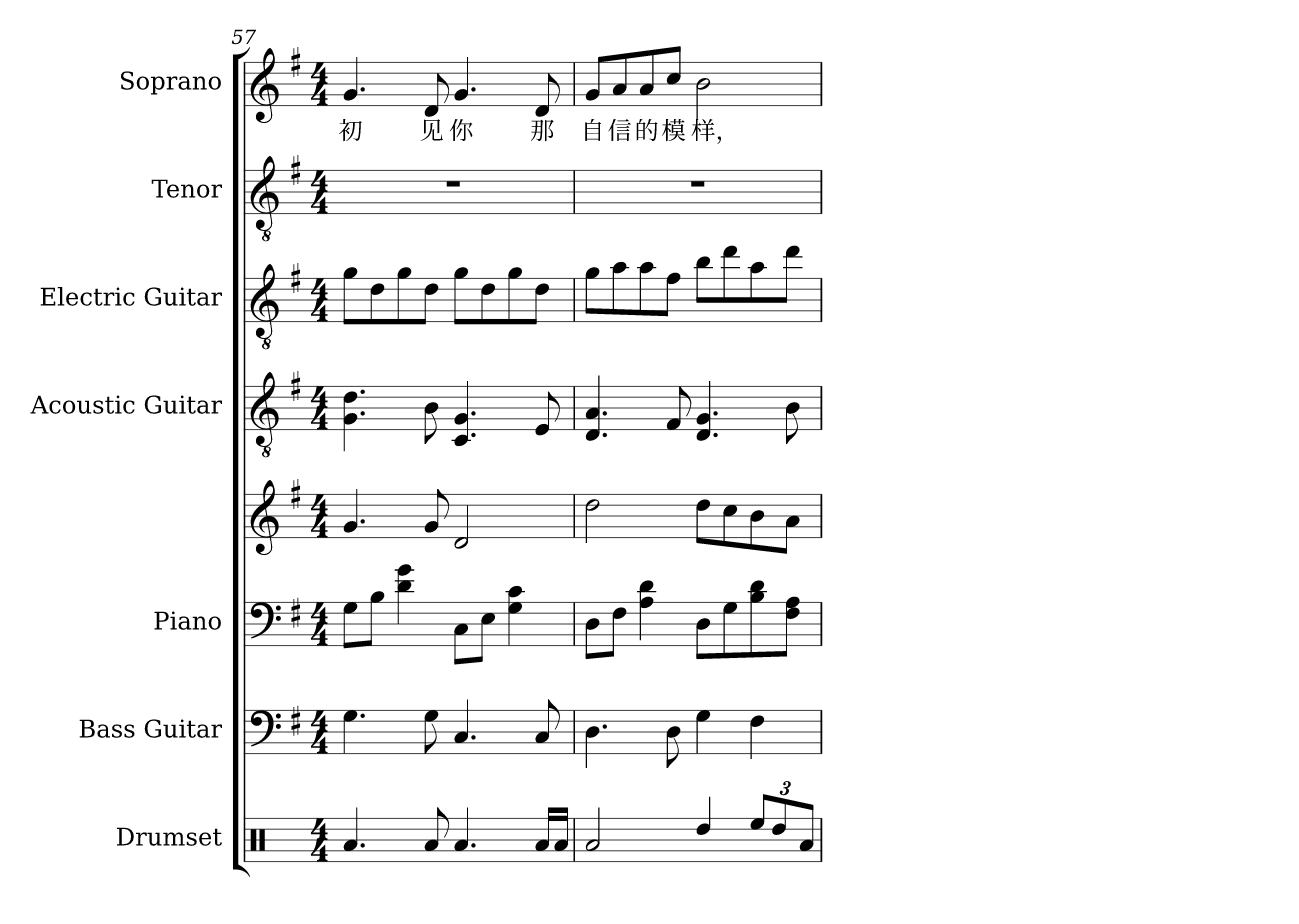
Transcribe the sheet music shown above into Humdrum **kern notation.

**kern	**kern	**kern	**kern	**kern	**kern	**kern	**kern	**text
*part7	*part6	*part5	*part5	*part4	*part3	*part2	*part1	*part1
*staff8	*staff7	*staff6	*staff5	*staff4	*staff3	*staff2	*staff1	*staff1
*I"Drumset	*I"Bass Guitar	*I"Piano	*	*I"Acoustic Guitar	*I"Electric Guitar	*I"Tenor	*I"Soprano	*
*I'Drs.	*I'B. Guit.	*I'Pno.	*	*I'Guit.	*I'El. Guit.	*I'T.	*I'S.	*
!!LO:PB:g=z
*clefX	*clefF4	*clefF4	*clefG2	*clefGv2	*clefGv2	*clefGv2	*clefG2	*
*	*ITrd7c12	*	*	*	*	*	*	*
*k[]	*k[f#]	*k[f#]	*k[f#]	*k[f#]	*k[f#]	*k[f#]	*k[f#]	*
*M4/4	*M4/4	*M4/4	*M4/4	*M4/4	*M4/4	*M4/4	*M4/4	*
=57	=57	=57	=57	=57	=57	=57	=57	=57
!	!	!	!	!	!	!	!	!LO:LY:b
4.Ra/	4.GG\	8G\L	4.g/	4.G\ 4.d\	8g\L	1r	4.g/	初
.	.	8B\J	.	.	8d\	.	.	.
.	.	4d\ 4g\	.	.	8g\	.	.	.
!	!	!	!	!	!	!	!	!LO:LY:b
8Ra/	8GG\	.	8g/	8B\	8d\J	.	8d/	见
!	!	!	!	!	!	!	!	!LO:LY:b
4.Ra/	4.CC/	8C\L	2d/	4.C/ 4.G/	8g\L	.	4.g/	你
.	.	8E\J	.	.	8d\	.	.	.
.	.	4G\ 4c\	.	.	8g\	.	.	.
!	!	!	!	!	!	!	!	!LO:LY:b
16Ra/LL	8CC/	.	.	8E/	8d\J	.	8d/	那
16Ra/JJ	.	.	.	.	.	.	.	.
=58	=58	=58	=58	=58	=58	=58	=58	=58
!	!	!	!	!	!	!	!	!LO:LY:b
2Ra/	4.DD\	8D\L	2dd\	4.D/ 4.A/	8g\L	1r	8g/L	自
!	!	!	!	!	!	!	!	!LO:LY:b
.	.	8F#\J	.	.	8a\	.	8a/	信
!	!	!	!	!	!	!	!	!LO:LY:b
.	.	4A\ 4d\	.	.	8a\	.	8a/	的
!	!	!	!	!	!	!	!	!LO:LY:b
.	8DD\	.	.	8F#/	8f#\J	.	8cc/J	模
!	!	!	!	!	!	!	!	!LO:LY:b
4Rdd/	4GG\	8D\L	8dd\L	4.D/ 4.G/	8b\L	.	2b\	样，
.	.	8G\	8cc\	.	8dd\	.	.	.
*Xbrackettup	*	*	*	*	*	*	*	*
12Ree/L	4FF#\	8B\ 8d\	8b\	.	8a\	.	.	.
12Rdd/	.	.	.	.	.	.	.	.
.	.	8F#\ 8A\J	8a\J	8B\	8dd\J	.	.	.
12Ra/J	.	.	.	.	.	.	.	.
=	=	=	=	=	=	=	=	=
*-	*-	*-	*-	*-	*-	*-	*-	*-
